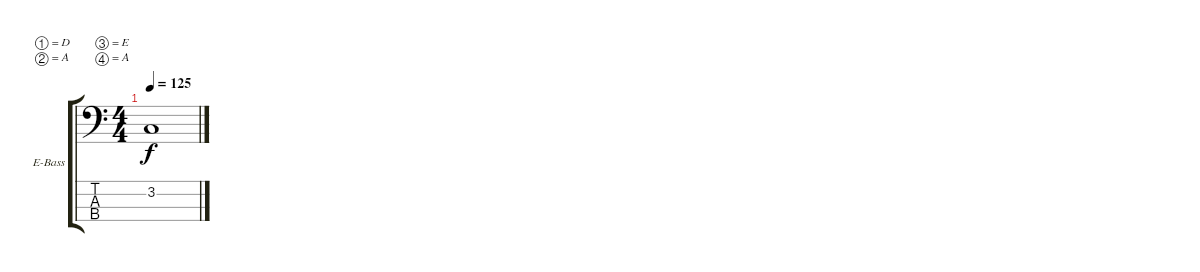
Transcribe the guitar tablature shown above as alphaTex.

\bracketExtendMode groupsimilarinstruments
\firstSystemTrackNameOrientation horizontal
\otherSystemsTrackNameOrientation horizontal
\track ("B" "E-Bass") {instrument electricbassfinger}
\staff {score tabs}
\tuning (D2 A1 E1 A0)
\ts (4 4)
\tempo 125
\clef f4
\ks c
3.2{t}.1{dy f}
